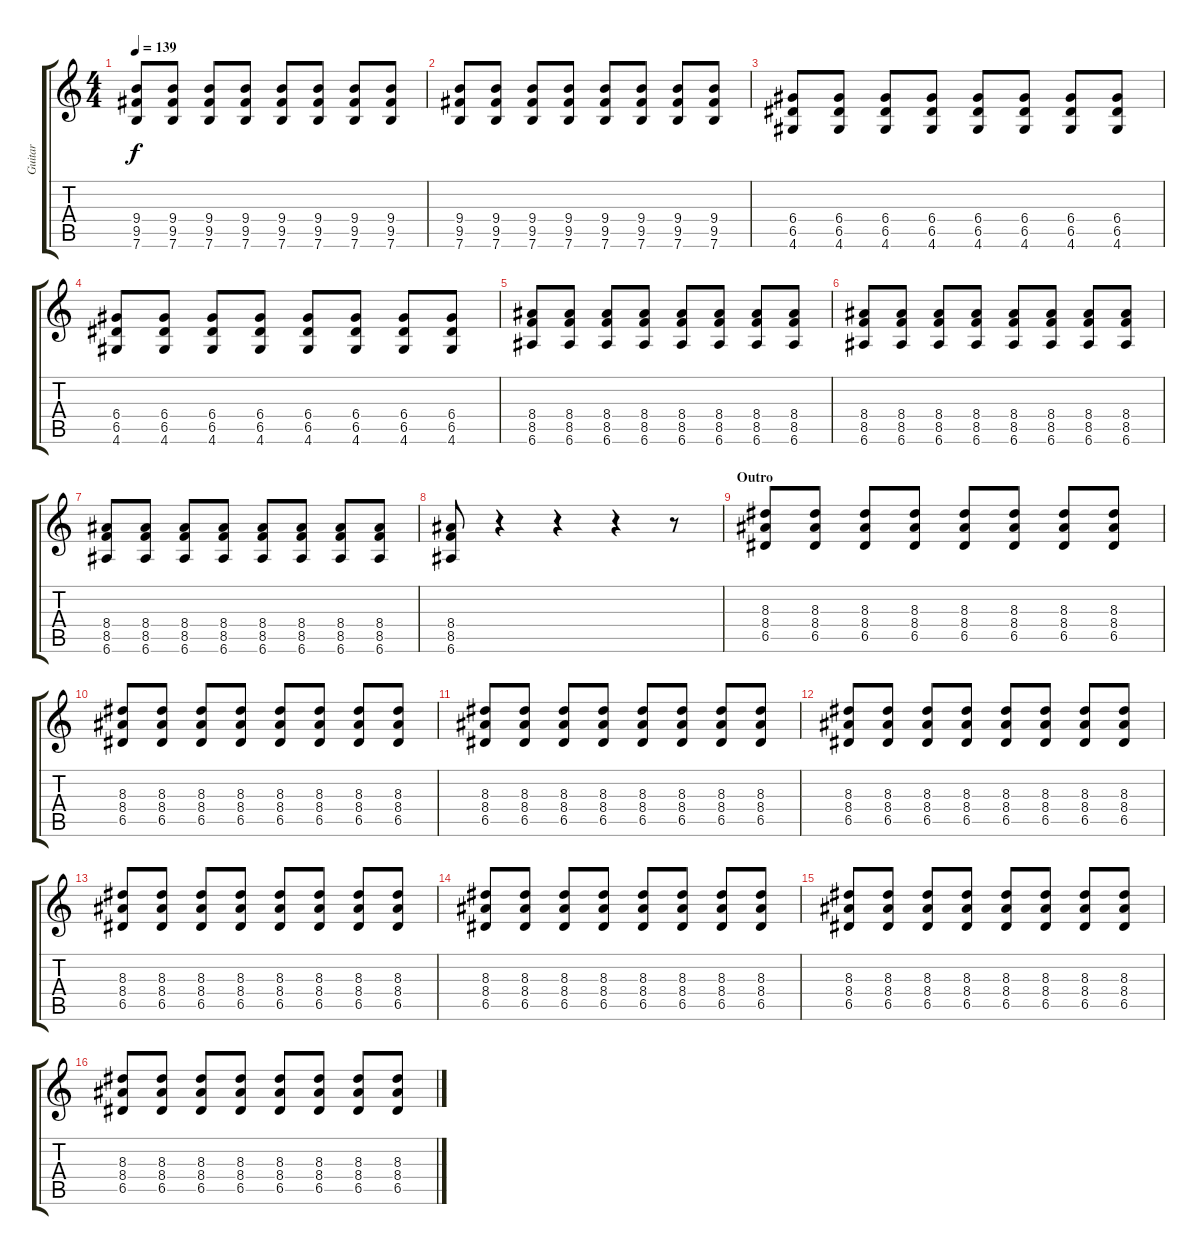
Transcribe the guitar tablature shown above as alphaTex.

\track ("Guitar" "Guitar") {instrument distortionguitar}
\staff {score tabs}
\tuning (E4 B3 G3 D3 A2 E2) {hide}
\ts (4 4)
\tempo 139
\clef g2
\ks c
(9.4 9.5 7.6).8{dy f} (9.4 9.5 7.6).8 (9.4 9.5 7.6).8 (9.4 9.5 7.6).8 (9.4 9.5 7.6).8 (9.4 9.5 7.6).8 (9.4 9.5 7.6).8 (9.4 9.5 7.6).8 |
(9.4 9.5 7.6).8 (9.4 9.5 7.6).8 (9.4 9.5 7.6).8 (9.4 9.5 7.6).8 (9.4 9.5 7.6).8 (9.4 9.5 7.6).8 (9.4 9.5 7.6).8 (9.4 9.5 7.6).8 |
(6.4 6.5 4.6).8 (6.4 6.5 4.6).8 (6.4 6.5 4.6).8 (6.4 6.5 4.6).8 (6.4 6.5 4.6).8 (6.4 6.5 4.6).8 (6.4 6.5 4.6).8 (6.4 6.5 4.6).8 |
(6.4 6.5 4.6).8 (6.4 6.5 4.6).8 (6.4 6.5 4.6).8 (6.4 6.5 4.6).8 (6.4 6.5 4.6).8 (6.4 6.5 4.6).8 (6.4 6.5 4.6).8 (6.4 6.5 4.6).8 |
(8.4 8.5 6.6).8 (8.4 8.5 6.6).8 (8.4 8.5 6.6).8 (8.4 8.5 6.6).8 (8.4 8.5 6.6).8 (8.4 8.5 6.6).8 (8.4 8.5 6.6).8 (8.4 8.5 6.6).8 |
(8.4 8.5 6.6).8 (8.4 8.5 6.6).8 (8.4 8.5 6.6).8 (8.4 8.5 6.6).8 (8.4 8.5 6.6).8 (8.4 8.5 6.6).8 (8.4 8.5 6.6).8 (8.4 8.5 6.6).8 |
(8.4 8.5 6.6).8 (8.4 8.5 6.6).8 (8.4 8.5 6.6).8 (8.4 8.5 6.6).8 (8.4 8.5 6.6).8 (8.4 8.5 6.6).8 (8.4 8.5 6.6).8 (8.4 8.5 6.6).8 |
(8.4 8.5 6.6).8 r.4 r.4 r.4 r.8 |
\section ("" "Outro")
(8.3 8.4 6.5).8 (8.3 8.4 6.5).8 (8.3 8.4 6.5).8 (8.3 8.4 6.5).8 (8.3 8.4 6.5).8 (8.3 8.4 6.5).8 (8.3 8.4 6.5).8 (8.3 8.4 6.5).8 |
(8.3 8.4 6.5).8 (8.3 8.4 6.5).8 (8.3 8.4 6.5).8 (8.3 8.4 6.5).8 (8.3 8.4 6.5).8 (8.3 8.4 6.5).8 (8.3 8.4 6.5).8 (8.3 8.4 6.5).8 |
(8.3 8.4 6.5).8 (8.3 8.4 6.5).8 (8.3 8.4 6.5).8 (8.3 8.4 6.5).8 (8.3 8.4 6.5).8 (8.3 8.4 6.5).8 (8.3 8.4 6.5).8 (8.3 8.4 6.5).8 |
(8.3 8.4 6.5).8 (8.3 8.4 6.5).8 (8.3 8.4 6.5).8 (8.3 8.4 6.5).8 (8.3 8.4 6.5).8 (8.3 8.4 6.5).8 (8.3 8.4 6.5).8 (8.3 8.4 6.5).8 |
(8.3 8.4 6.5).8 (8.3 8.4 6.5).8 (8.3 8.4 6.5).8 (8.3 8.4 6.5).8 (8.3 8.4 6.5).8 (8.3 8.4 6.5).8 (8.3 8.4 6.5).8 (8.3 8.4 6.5).8 |
(8.3 8.4 6.5).8 (8.3 8.4 6.5).8 (8.3 8.4 6.5).8 (8.3 8.4 6.5).8 (8.3 8.4 6.5).8 (8.3 8.4 6.5).8 (8.3 8.4 6.5).8 (8.3 8.4 6.5).8 |
(8.3 8.4 6.5).8 (8.3 8.4 6.5).8 (8.3 8.4 6.5).8 (8.3 8.4 6.5).8 (8.3 8.4 6.5).8 (8.3 8.4 6.5).8 (8.3 8.4 6.5).8 (8.3 8.4 6.5).8 |
(8.3 8.4 6.5).8 (8.3 8.4 6.5).8 (8.3 8.4 6.5).8 (8.3 8.4 6.5).8 (8.3 8.4 6.5).8 (8.3 8.4 6.5).8 (8.3 8.4 6.5).8 (8.3 8.4 6.5).8
